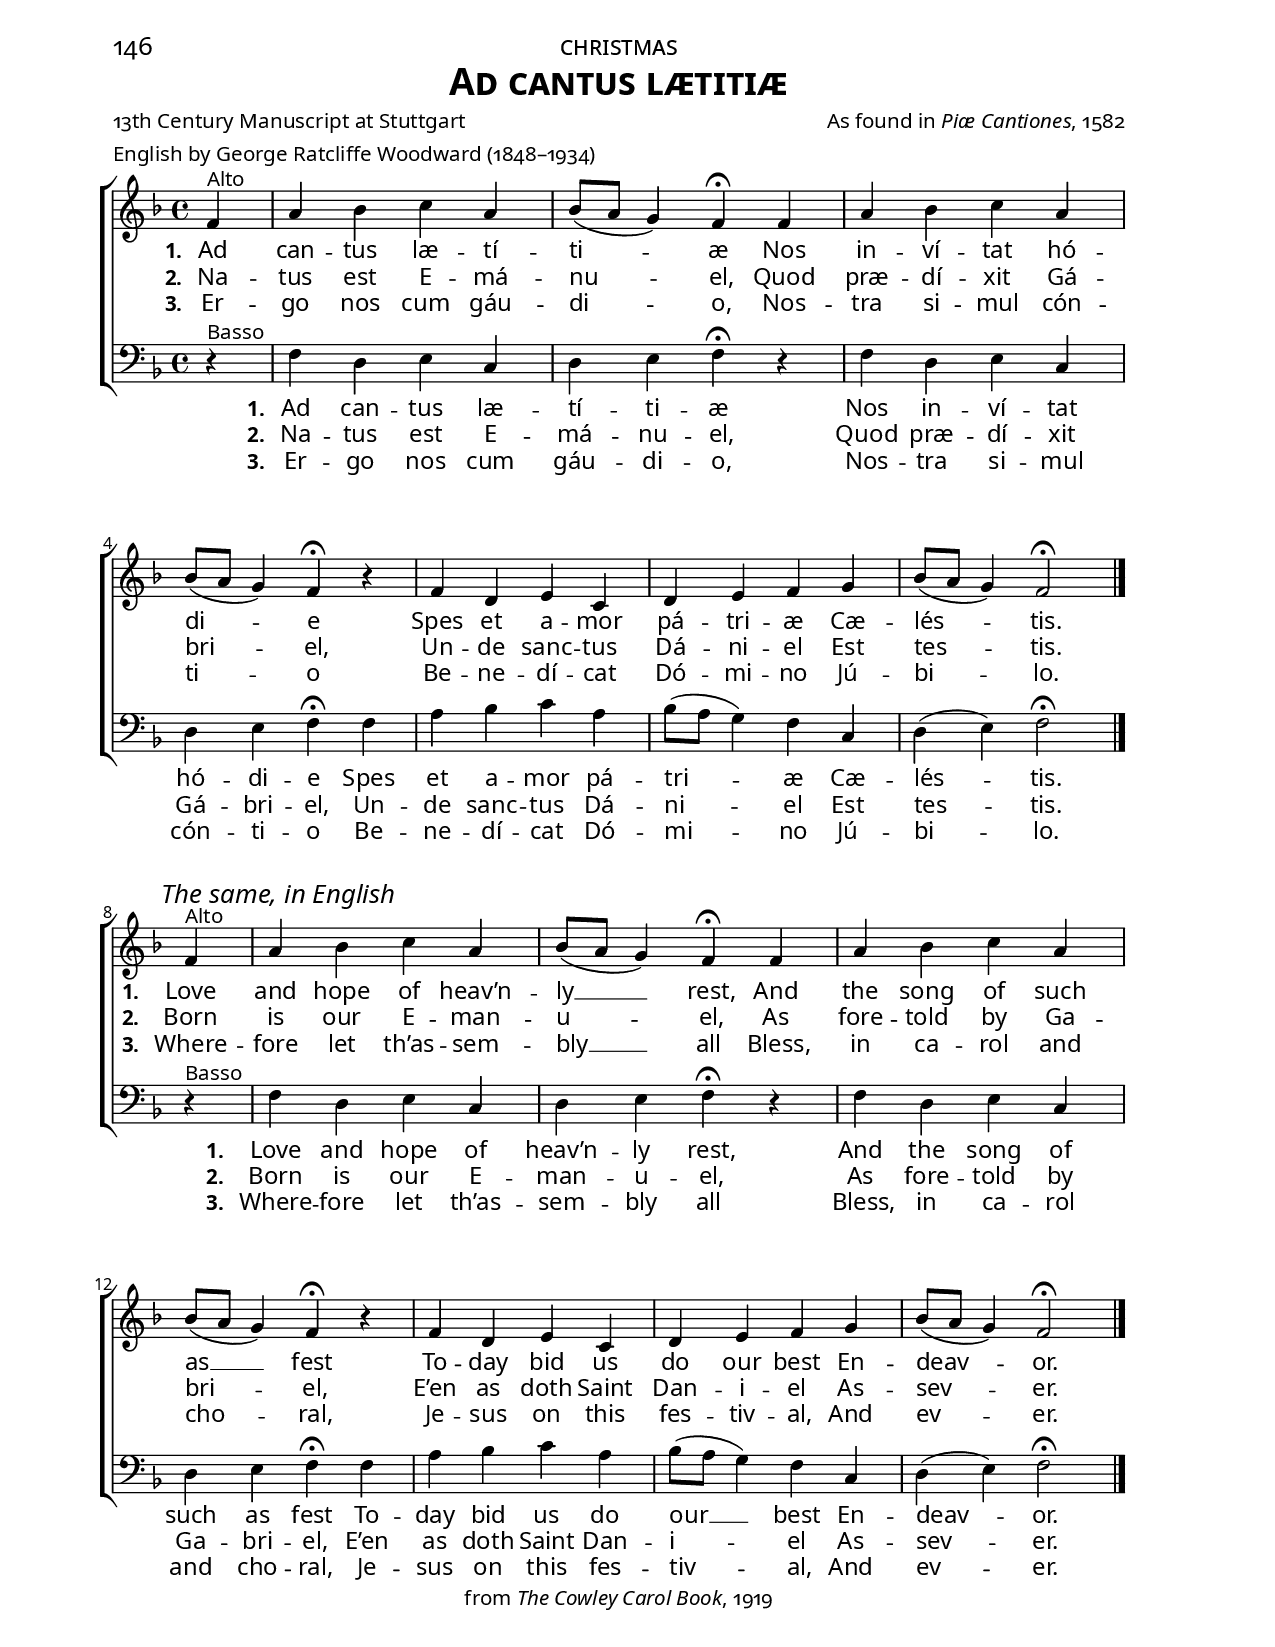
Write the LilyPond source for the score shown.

\version "2.14.2"
\include "util.ly"
\header {
  title = \markup{\override #'(font-name . "Garamond Premier Pro Semibold"){ \abs-fontsize #18 \smallCapsOldStyle"Ad cantus lætitiæ"}}
  poet = \markup\oldStyleNum"13th Century Manuscript at Stuttgart"
  meter = \markup\oldStyleNum"English by George Ratcliffe Woodward (1848–1934)"
  composer = \markup\concat  {"As found in " \italic "Piæ Cantiones" \oldStyleNum", 1582"}
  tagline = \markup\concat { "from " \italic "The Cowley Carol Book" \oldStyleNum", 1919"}
}
\paper {
  %print-all-headers = ##t
  paper-height = 11\in
  paper-width = 8.5\in
  indent = 0\in
  %system-system-spacing = #'((basic-distance . 10) (padding . 0))
  %system-system-spacing =
  %  #'((basic-distance . 0)
  %     (minimum-distance . 0)
  %     (padding . -0.35)
  %     (stretchability . 100))
  ragged-last-bottom = ##f
  ragged-bottom = ##f
  two-sided = ##t
  inner-margin = 1\in
  outer-margin = 0.75\in
  top-margin = 0.26\in
  bottom-margin = 0.25\in
  first-page-number = #146
  print-first-page-number = ##t
  headerLine = \markup{\override #'(font-name . "Garamond Premier Pro") \smallCapsOldStyle"christmas"}
  oddHeaderMarkup = \markup\fill-line{
     \override #'(font-name . "Garamond Premier Pro")\abs-fontsize #12.5
     \combine 
        \fill-line{"" \on-the-fly #print-page-number-check-first
        \oldStylePageNum""
        }
        \fill-line{\headerLine}
  }
  evenHeaderMarkup = \markup {
     \override #'(font-name . "Garamond Premier Pro")\abs-fontsize #12.5
     \combine
        \on-the-fly #print-page-number-check-first
        \oldStylePageNum""
        \fill-line{\headerLine}
  }
}
#(set-global-staff-size 18) \paper{ #(define fonts (make-pango-font-tree "Garamond Premier Pro" "Garamond Premier Pro" "Garamond Premier Pro" (/ 18 20))) }
global = {
  \key f \major
  \time 4/4
  \autoBeamOff
}

sopMusic = \relative c' {
  
}
sopWords = \lyricmode {
  
}

altoMusic = \relative c' {
  \oneVoice
  
  \partial 4 f4^"Alto" |
  a bes c a |
  bes8([ a] g4) f\fermata f |
  a bes c a |
  
  bes8[( a] g4) f\fermata b\rest |
  f d e c |
  d e f g |
  bes8[( a] g4) f2\fermata \bar "|." \break
  
  
  \once \override Score.RehearsalMark #'self-alignment-X = #LEFT
  \mark \markup \italic "The same, in English"
  \partial 4 f4^"Alto" |
  a bes c a |
  bes8([ a] g4) f\fermata f |
  a bes c a |
  
  bes8[( a] g4) f\fermata b\rest |
  f d e c |
  d e f g |
  bes8[( a] g4) f2\fermata \bar "|."
}
altoWords = \lyricmode {
  \set stanza = #"1. "
  Ad can -- tus læ -- tí -- ti -- æ
  Nos in -- ví -- tat hó -- di -- e
  Spes et a -- mor pá -- tri -- æ Cæ -- lés -- tis.
  
  \set stanza = #"1. "
  Love and hope of heav’n -- ly __ rest,
  And the song of such as __ fest
  To -- day bid us do our best En -- deav -- or.
}
bassWords = \lyricmode {
  \set stanza = #"1. "
  Ad can -- tus læ -- tí -- ti -- æ
  Nos in -- ví -- tat hó -- di -- e
  Spes et a -- mor pá -- tri -- æ Cæ -- lés -- tis.
  
  \set stanza = #"1. "
  Love and hope of heav’n -- ly rest,
  And the song of such as fest
  To -- day bid us do our __ best En -- deav -- or.
}
altoWordsII = \lyricmode {
%\markup\italic
  \set stanza = #"2. "
  Na -- tus est E -- má -- nu -- el,
  Quod præ -- dí -- xit Gá -- bri -- el,
  Un -- de sanc -- tus Dá -- ni -- el Est tes -- tis.
  
  \set stanza = #"2. "
  Born is our E -- man -- u -- el,
  As fore -- told by Ga -- bri -- el,
  E’en as doth Saint Dan -- i -- el As -- sev -- er.
}
altoWordsIII = \lyricmode {
  \set stanza = #"3. "
  Er -- go nos cum gáu -- di -- o,
  Nos -- tra si -- mul cón -- ti -- o
  Be -- ne -- dí -- cat Dó -- mi -- no Jú -- bi -- lo.
  
  \set stanza = #"3. "
  Where -- fore let th’as -- sem -- bly __ all
  Bless, in ca -- rol and cho -- ral,
  Je -- sus on this fes -- tiv -- al, And ev -- er.
}

bassWordsIII = \lyricmode {
  \set stanza = #"3. "
  Er -- go nos cum gáu -- di -- o,
  Nos -- tra si -- mul cón -- ti -- o
  Be -- ne -- dí -- cat Dó -- mi -- no Jú -- bi -- lo.
  
  \set stanza = #"3. "
  Where -- fore let th’as -- sem -- bly all
  Bless, in ca -- rol and cho -- ral,
  Je -- sus on this fes -- tiv -- al, And ev -- er.
}
altoWordsIV = \lyricmode {
  \set stanza = #"4. "
  \set ignoreMelismata = ##t
}
altoWordsV = \lyricmode {
  \set stanza = #"5. "
  \set ignoreMelismata = ##t
}
altoWordsVI = \lyricmode {
  \set stanza = #"6. "
  \set ignoreMelismata = ##t
}
tenorMusic = \relative c' {
  
}
tenorWords = \lyricmode {

}

bassMusic = \relative c {
  \oneVoice
  
  d4\rest^"Basso" |
  f d e c |
  d e f\fermata r |
  f d e c |
  
  d e f\fermata f |
  a bes c a |
  bes8[( a] g4) f c |
  d( e) f2\fermata \bar "|."
  
  
  d4\rest^"Basso" |
  f d e c |
  d e f\fermata r |
  f d e c |
  
  d e f\fermata f |
  a bes c a |
  bes8[( a] g4) f c |
  d( e) f2\fermata \bar "|."
}

pianoRH = \relative c' {
  
}
pianoLH = \relative c' {
  
}

\score {
  <<
   \new ChoirStaff <<
    \new Staff = women <<
      \new Voice = "altos" { << \global \altoMusic >> }
    >>
    \new Lyrics = "altosIII"  \with { alignBelowContext = #"women" } \lyricsto "altos" \altoWordsIII
    \new Lyrics = "altosII"  \with { alignBelowContext = #"women" } \lyricsto "altos" \altoWordsII
    \new Lyrics = "altos"  \with { alignBelowContext = #"women" } \lyricsto "altos" \altoWords
   \new Staff = men <<
      \clef bass
      \new Voice = "basses" { << \global \bassMusic >> }
    >>
    \new Lyrics \with { alignBelowContext = #"men" } \lyricsto "basses" \bassWordsIII
    \new Lyrics \with { alignBelowContext = #"men" } \lyricsto "basses" \altoWordsII
    \new Lyrics \with { alignBelowContext = #"men" } \lyricsto "basses" \bassWords
  >>
%    \new PianoStaff << \new Staff { \new Voice { \pianoRH } } \new Staff { \clef "bass" \pianoLH } >>
  >>
  \layout {
  \context {
    \Lyrics
    \override LyricText #'font-size = #1.3
  }
    \context {
      \Score
      %\override SpacingSpanner #'base-shortest-duration = #(ly:make-moment 1 8)
      %\override SpacingSpanner #'common-shortest-duration = #(ly:make-moment 1 4)
    }
    \context {
      % Remove all empty staves
      % \Staff \RemoveEmptyStaves \override VerticalAxisGroup #'remove-first = ##t
    }
    \context {
      \Lyrics
      \override LyricText #'X-offset = #center-on-word
    }
  }
}

